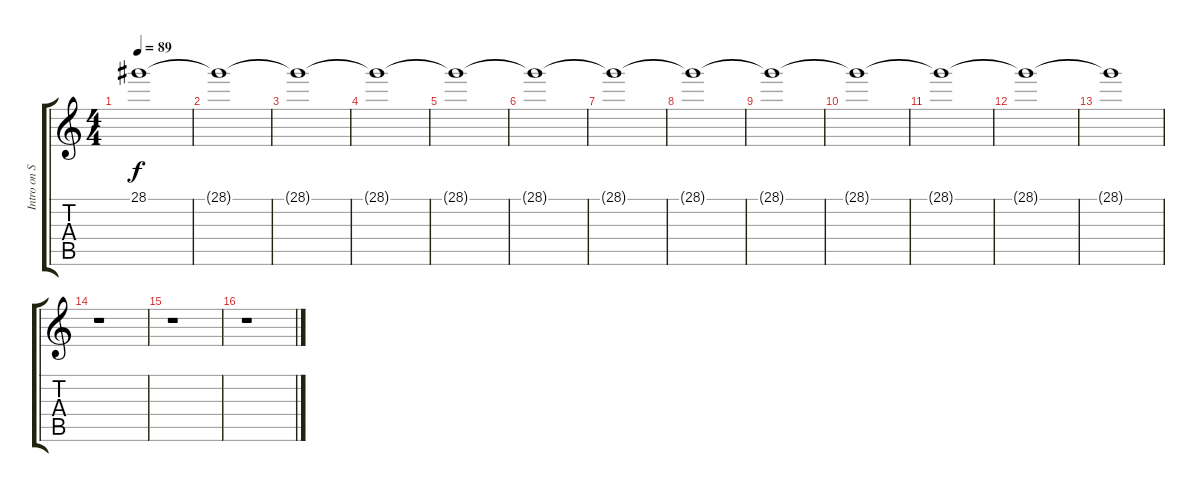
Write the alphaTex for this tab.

\track ("Intro on Second Verse" "Intro on S") {instrument synthstrings2}
\staff {score tabs}
\tuning (E4 B3 G3 D3 A2 E2) {hide}
\ts (4 4)
\tempo 89
\clef g2
\ks c
28.1{t}.1{dy f} |
28.1{t}.1 |
28.1{t}.1 |
28.1{t}.1 |
28.1{t}.1 |
28.1{t}.1 |
28.1{t}.1 |
28.1{t}.1 |
28.1{t}.1 |
28.1{t}.1 |
28.1{t}.1 |
28.1{t}.1 |
28.1{t}.1 |
r.1 |
r.1 |
r.1
